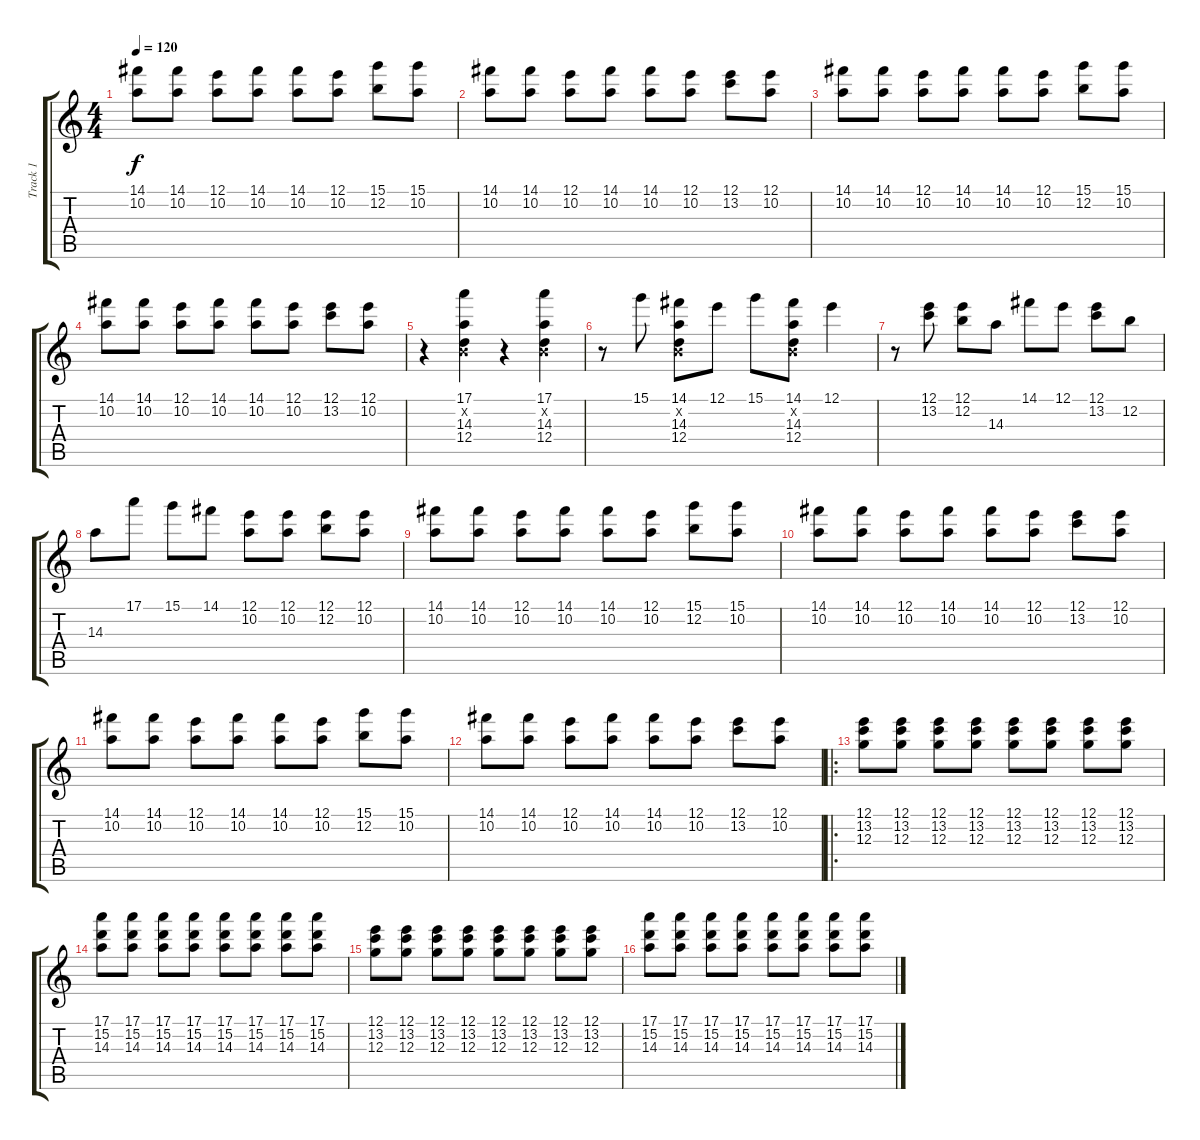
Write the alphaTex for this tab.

\track ("Track 1" "Track 1") {instrument acousticguitarnylon}
\staff {score tabs}
\tuning (E4 B3 G3 D3 A2 E2) {hide}
\ts (4 4)
\tempo 120
\clef g2
\ks c
(14.1 10.2).8{dy f} (14.1 10.2).8 (12.1 10.2).8 (14.1 10.2).8 (14.1 10.2).8 (12.1 10.2).8 (15.1 12.2).8 (15.1 10.2).8 |
(14.1 10.2).8 (14.1 10.2).8 (12.1 10.2).8 (14.1 10.2).8 (14.1 10.2).8 (12.1 10.2).8 (12.1 13.2).8 (12.1 10.2).8 |
(14.1 10.2).8 (14.1 10.2).8 (12.1 10.2).8 (14.1 10.2).8 (14.1 10.2).8 (12.1 10.2).8 (15.1 12.2).8 (15.1 10.2).8 |
(14.1 10.2).8 (14.1 10.2).8 (12.1 10.2).8 (14.1 10.2).8 (14.1 10.2).8 (12.1 10.2).8 (12.1 13.2).8 (12.1 10.2).8 |
r.4 (17.1 0.2{x} 14.3 12.4).4 r.4 (17.1 0.2{x} 14.3 12.4).4 |
r.8 15.1.8 (14.1 0.2{x} 14.3 12.4).8 12.1.8 15.1.8 (14.1 0.2{x} 14.3 12.4).8 12.1.4 |
r.8 (12.1 13.2).8 (12.1 12.2).8 14.3.8 14.1.8 12.1.8 (12.1 13.2).8 12.2.8 |
14.3.8 17.1.8 15.1.8 14.1.8 (12.1 10.2).8 (12.1 10.2).8 (12.1 12.2).8 (12.1 10.2).8 |
(14.1 10.2).8 (14.1 10.2).8 (12.1 10.2).8 (14.1 10.2).8 (14.1 10.2).8 (12.1 10.2).8 (15.1 12.2).8 (15.1 10.2).8 |
(14.1 10.2).8 (14.1 10.2).8 (12.1 10.2).8 (14.1 10.2).8 (14.1 10.2).8 (12.1 10.2).8 (12.1 13.2).8 (12.1 10.2).8 |
(14.1 10.2).8 (14.1 10.2).8 (12.1 10.2).8 (14.1 10.2).8 (14.1 10.2).8 (12.1 10.2).8 (15.1 12.2).8 (15.1 10.2).8 |
(14.1 10.2).8 (14.1 10.2).8 (12.1 10.2).8 (14.1 10.2).8 (14.1 10.2).8 (12.1 10.2).8 (12.1 13.2).8 (12.1 10.2).8 |
\ro
(12.1 13.2 12.3).8 (12.1 13.2 12.3).8 (12.1 13.2 12.3).8 (12.1 13.2 12.3).8 (12.1 13.2 12.3).8 (12.1 13.2 12.3).8 (12.1 13.2 12.3).8 (12.1 13.2 12.3).8 |
(17.1 15.2 14.3).8 (17.1 15.2 14.3).8 (17.1 15.2 14.3).8 (17.1 15.2 14.3).8 (17.1 15.2 14.3).8 (17.1 15.2 14.3).8 (17.1 15.2 14.3).8 (17.1 15.2 14.3).8 |
(12.1 13.2 12.3).8 (12.1 13.2 12.3).8 (12.1 13.2 12.3).8 (12.1 13.2 12.3).8 (12.1 13.2 12.3).8 (12.1 13.2 12.3).8 (12.1 13.2 12.3).8 (12.1 13.2 12.3).8 |
(17.1 15.2 14.3).8 (17.1 15.2 14.3).8 (17.1 15.2 14.3).8 (17.1 15.2 14.3).8 (17.1 15.2 14.3).8 (17.1 15.2 14.3).8 (17.1 15.2 14.3).8 (17.1 15.2 14.3).8
